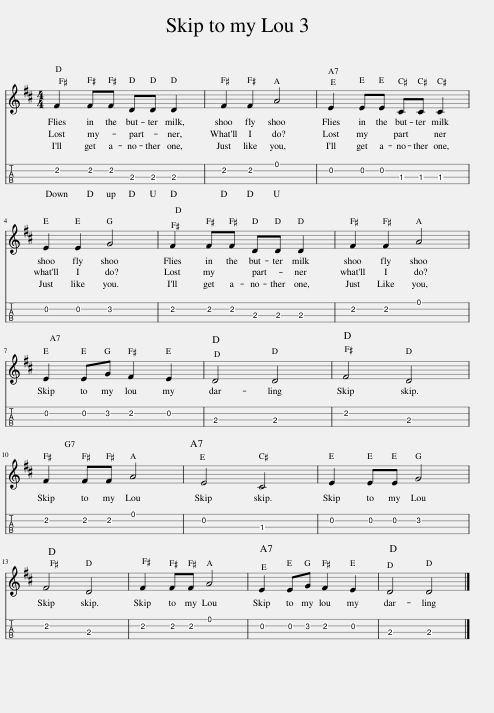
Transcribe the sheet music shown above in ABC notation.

X:1
%%score { 1 | 2 }
L:1/8
M:4/4
I:linebreak $
K:D
V:1 treble
V:2 tab stafflines=4 strings="G4,C4,E4,A4 nostems "
V:1
 F2 FF DD D2 | F2 F2 A4 | E2 EE CC C2 |$ E2 E2 G4 | F2 FF DD D2 | %5
 F2 F2 A4 |$ E2 EG F2 E2 | D4 D4 | F4 D4 |$ F2 FF A4 | %10
 E4 C4 | E2 EE G4 |$ F4 D4 | F2 FF A4 | E2 EG F2 E2 | %15
 D4 D4 |] %16
V:2
 !2!F2 !2!F !2!F !3!D !3!D !3!D2 | !2!F2 !2!F2 !1!A4 | !2!E2 !2!E !2!E !3!C !3!C !3!C2 |$ !2!E2 !2!E2 !2!G4 | !2!F2 !2!F !2!F !3!D !3!D !3!D2 | %5
 !2!F2 !2!F2 !1!A4 |$ !2!E2 !2!E !2!G !2!F2 !2!E2 | !3!D4 !3!D4 | !2!F4 !3!D4 |$ !2!F2 !2!F !2!F !1!A4 | %10
 !2!E4 !3!C4 | !2!E2 !2!E !2!E !2!G4 |$ !2!F4 !3!D4 | !2!F2 !2!F !2!F !1!A4 | !2!E2 !2!E !2!G !2!F2 !2!E2 | %15
 !3!D4 !3!D4 |] %16
